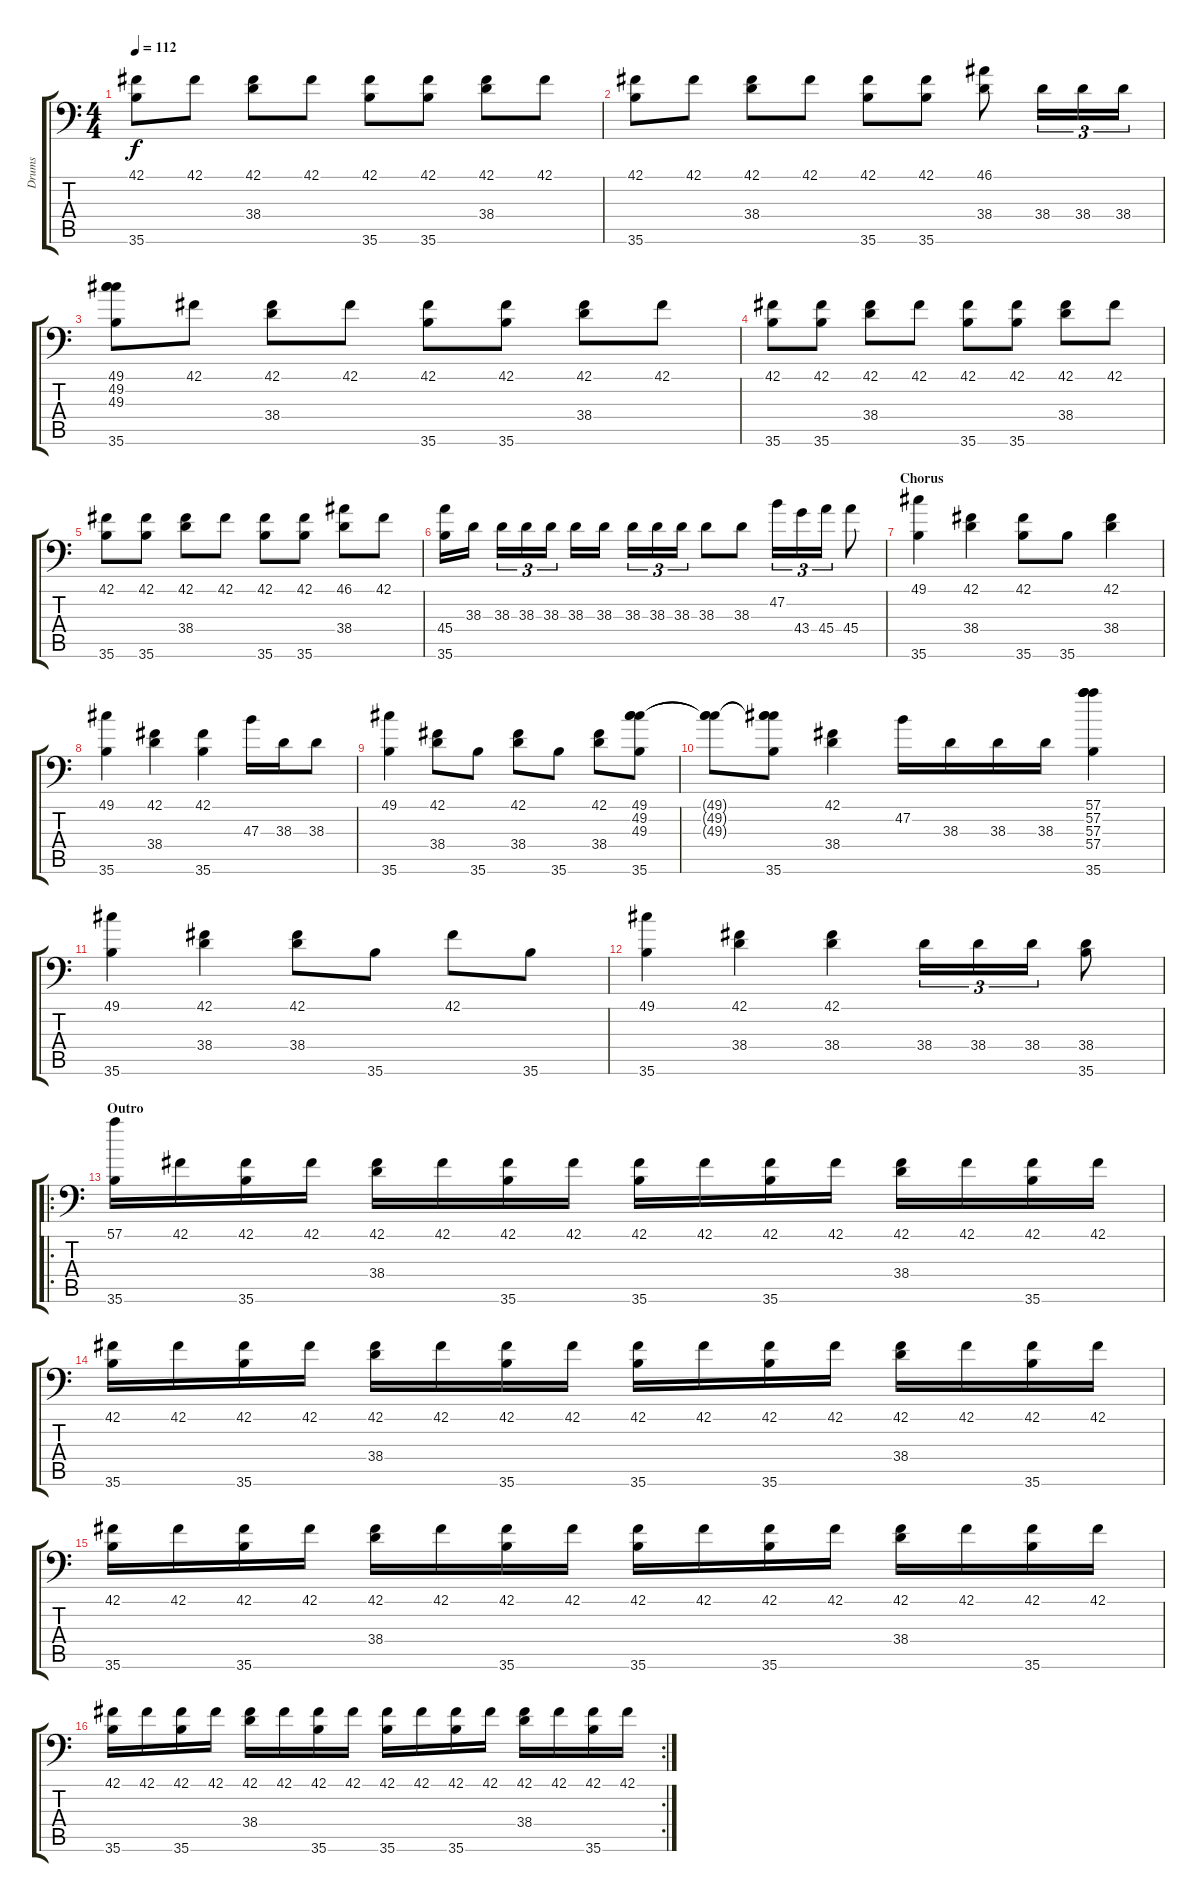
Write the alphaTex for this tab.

\track ("Drums" "Drums") {instrument acousticgrandpiano}
\staff {score tabs}
\tuning (C-1 C-1 C-1 C-1 C-1 C-1) {hide}
\ts (4 4)
\tempo 112
\clef f4
\ks c
(42.1 35.6).8{dy f} 42.1.8 (42.1 38.4).8 42.1.8 (42.1 35.6).8 (42.1 35.6).8 (42.1 38.4).8 42.1.8 |
(42.1 35.6).8 42.1.8 (42.1 38.4).8 42.1.8 (42.1 35.6).8 (42.1 35.6).8 (46.1 38.4).8 38.4.16{tu (3 2)} 38.4.16{tu (3 2)} 38.4.16{tu (3 2)} |
(49.1 49.2 49.3 35.6).8 42.1.8 (42.1 38.4).8 42.1.8 (42.1 35.6).8 (42.1 35.6).8 (42.1 38.4).8 42.1.8 |
(42.1 35.6).8 (42.1 35.6).8 (42.1 38.4).8 42.1.8 (42.1 35.6).8 (42.1 35.6).8 (42.1 38.4).8 42.1.8 |
(42.1 35.6).8 (42.1 35.6).8 (42.1 38.4).8 42.1.8 (42.1 35.6).8 (42.1 35.6).8 (46.1 38.4).8 42.1.8 |
(45.4 35.6).16 38.3.16 38.3.16{tu (3 2)} 38.3.16{tu (3 2)} 38.3.16{tu (3 2)} 38.3.16 38.3.16 38.3.16{tu (3 2)} 38.3.16{tu (3 2)} 38.3.16{tu (3 2)} 38.3.8 38.3.8 47.2.16{tu (3 2)} 43.4.16{tu (3 2)} 45.4.16{tu (3 2)} 45.4.8 |
\section ("" "Chorus")
(49.1 35.6).4 (42.1 38.4).4 (42.1 35.6).8 35.6.8 (42.1 38.4).4 |
(49.1 35.6).4 (42.1 38.4).4 (42.1 35.6).4 47.3.16 38.3.16 38.3.8 |
(49.1 35.6).4 (42.1 38.4).8 35.6.8 (42.1 38.4).8 35.6.8 (42.1 38.4).8 (49.1 49.2 49.3 35.6).8 |
(49.1{t} 49.2{t} 49.3{t}).8 (49.1{t} 49.2{t} 49.3{t} 35.6).8 (42.1 38.4).4 47.2.16 38.3.16 38.3.16 38.3.16 (57.1 57.2 57.3 57.4 35.6).4 |
(49.1 35.6).4 (42.1 38.4).4 (42.1 38.4).8 35.6.8 42.1.8 35.6.8 |
(49.1 35.6).4 (42.1 38.4).4 (42.1 38.4).4 38.4.16{tu (3 2)} 38.4.16{tu (3 2)} 38.4.16{tu (3 2)} (38.4 35.6).8 |
\ro
\section ("" "Outro")
(57.1 35.6).16 42.1.16 (42.1 35.6).16 42.1.16 (42.1 38.4).16 42.1.16 (42.1 35.6).16 42.1.16 (42.1 35.6).16 42.1.16 (42.1 35.6).16 42.1.16 (42.1 38.4).16 42.1.16 (42.1 35.6).16 42.1.16 |
(42.1 35.6).16 42.1.16 (42.1 35.6).16 42.1.16 (42.1 38.4).16 42.1.16 (42.1 35.6).16 42.1.16 (42.1 35.6).16 42.1.16 (42.1 35.6).16 42.1.16 (42.1 38.4).16 42.1.16 (42.1 35.6).16 42.1.16 |
(42.1 35.6).16 42.1.16 (42.1 35.6).16 42.1.16 (42.1 38.4).16 42.1.16 (42.1 35.6).16 42.1.16 (42.1 35.6).16 42.1.16 (42.1 35.6).16 42.1.16 (42.1 38.4).16 42.1.16 (42.1 35.6).16 42.1.16 |
\rc 2
(42.1 35.6).16 42.1.16 (42.1 35.6).16 42.1.16 (42.1 38.4).16 42.1.16 (42.1 35.6).16 42.1.16 (42.1 35.6).16 42.1.16 (42.1 35.6).16 42.1.16 (42.1 38.4).16 42.1.16 (42.1 35.6).16 42.1.16
